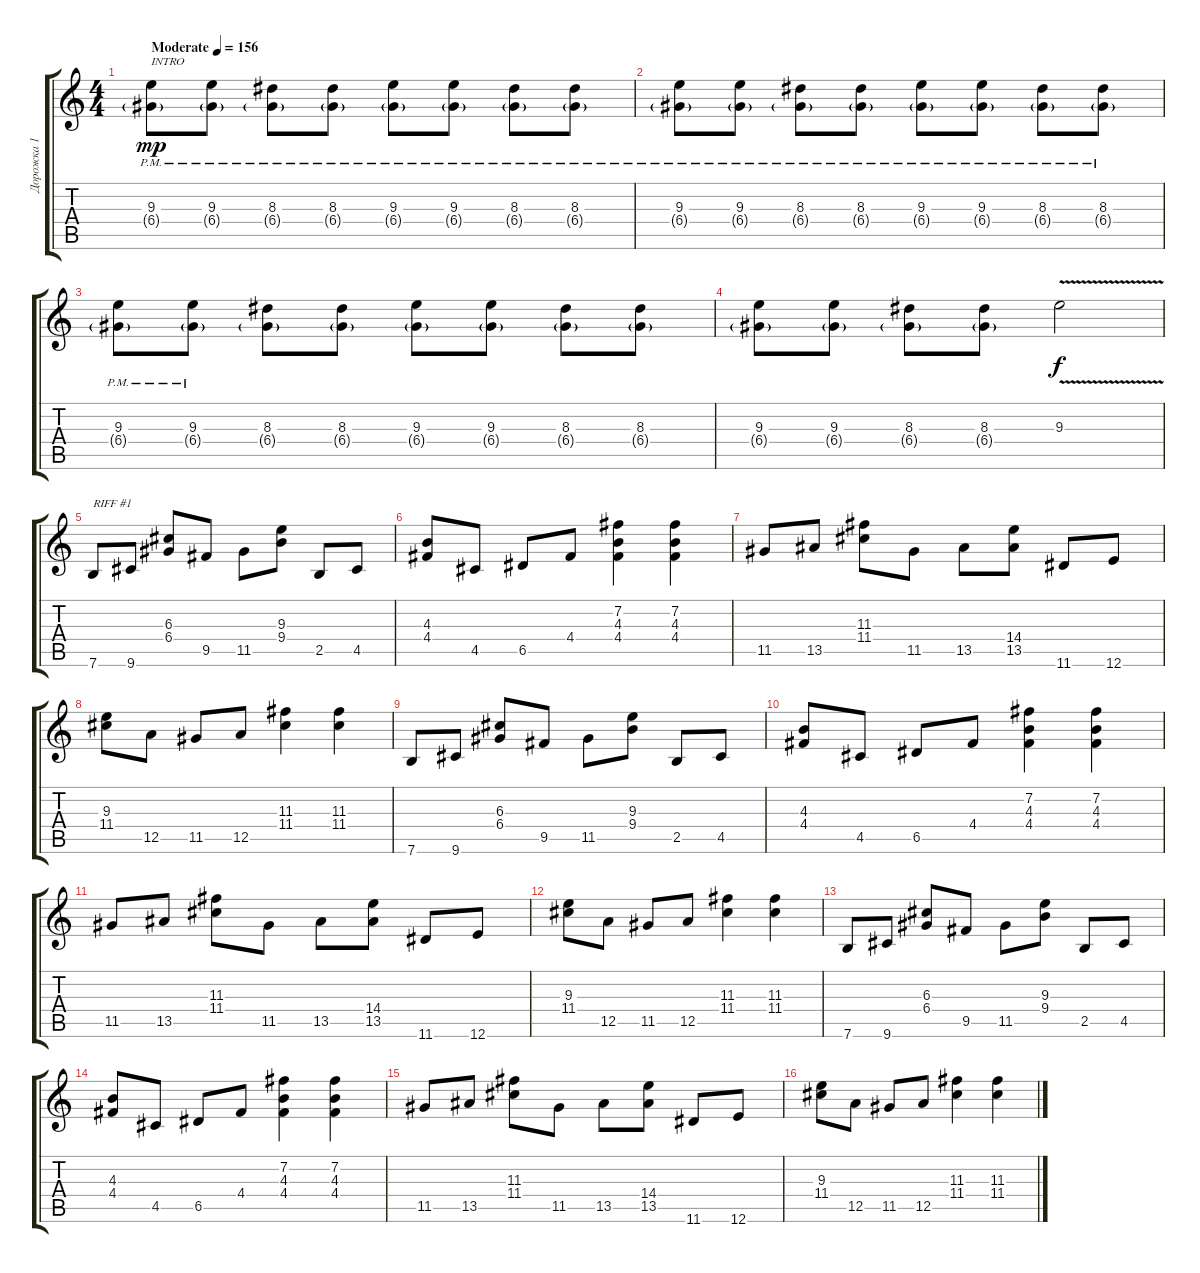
\track ("Дорожка 1" "Дорожка 1") {instrument distortionguitar}
\staff {score tabs}
\tuning (E4 B3 G3 D3 A2 E2) {hide}
\ts (4 4)
\tempo (156 "Moderate")
\clef g2
\ks c
(9.3{pm} 6.4{g pm}).8{txt "INTRO" dy mp instrument distortionguitar} (9.3{pm} 6.4{g pm}).8 (8.3{pm} 6.4{g pm}).8 (8.3{pm} 6.4{g pm}).8 (9.3{pm} 6.4{g pm}).8 (9.3{pm} 6.4{g pm}).8 (8.3{pm} 6.4{g pm}).8 (8.3{pm} 6.4{g pm}).8 |
(9.3{pm} 6.4{g pm}).8 (9.3{pm} 6.4{g pm}).8 (8.3{pm} 6.4{g pm}).8 (8.3{pm} 6.4{g pm}).8 (9.3{pm} 6.4{g pm}).8 (9.3{pm} 6.4{g pm}).8 (8.3{pm} 6.4{g pm}).8 (8.3{pm} 6.4{g pm}).8 |
(9.3{pm} 6.4{g pm}).8 (9.3{pm} 6.4{g pm}).8 (8.3 6.4{g}).8 (8.3 6.4{g}).8 (9.3 6.4{g}).8 (9.3 6.4{g}).8 (8.3 6.4{g}).8 (8.3 6.4{g}).8 |
(9.3 6.4{g}).8 (9.3 6.4{g}).8 (8.3 6.4{g}).8 (8.3 6.4{g}).8 9.3{v}.2{dy f} |
7.6.8{txt "RIFF #1"} 9.6.8 (6.3 6.4).8 9.5.8 11.5.8 (9.3 9.4).8 2.5.8 4.5.8 |
(4.3 4.4).8 4.5.8 6.5.8 4.4.8 (7.2 4.3 4.4).4 (7.2 4.3 4.4).4 |
11.5.8 13.5.8 (11.3 11.4).8 11.5.8 13.5.8 (14.4 13.5).8 11.6.8 12.6.8 |
(9.3 11.4).8 12.5.8 11.5.8 12.5.8 (11.3 11.4).4 (11.3 11.4).4 |
7.6.8 9.6.8 (6.3 6.4).8 9.5.8 11.5.8 (9.3 9.4).8 2.5.8 4.5.8 |
(4.3 4.4).8 4.5.8 6.5.8 4.4.8 (7.2 4.3 4.4).4 (7.2 4.3 4.4).4 |
11.5.8 13.5.8 (11.3 11.4).8 11.5.8 13.5.8 (14.4 13.5).8 11.6.8 12.6.8 |
(9.3 11.4).8 12.5.8 11.5.8 12.5.8 (11.3 11.4).4 (11.3 11.4).4 |
7.6.8 9.6.8 (6.3 6.4).8 9.5.8 11.5.8 (9.3 9.4).8 2.5.8 4.5.8 |
(4.3 4.4).8 4.5.8 6.5.8 4.4.8 (7.2 4.3 4.4).4 (7.2 4.3 4.4).4 |
11.5.8 13.5.8 (11.3 11.4).8 11.5.8 13.5.8 (14.4 13.5).8 11.6.8 12.6.8 |
(9.3 11.4).8 12.5.8 11.5.8 12.5.8 (11.3 11.4).4 (11.3 11.4).4
